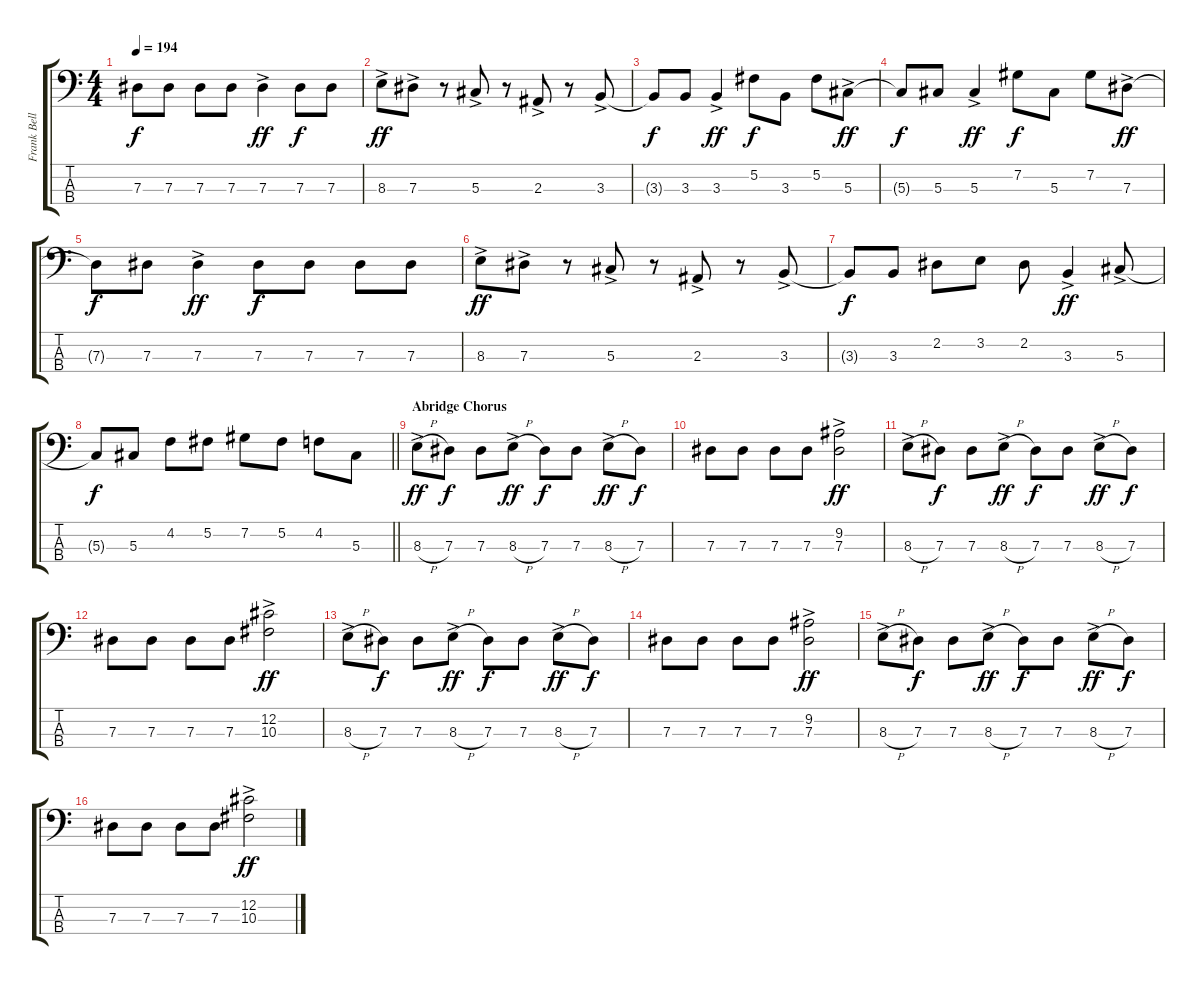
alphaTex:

\track ("Frank Bello" "Frank Bell") {instrument electricbassfinger}
\staff {score tabs}
\tuning (Gb2 Db2 Ab1 Eb1) {hide}
\ts (4 4)
\tempo 194
\clef f4
\ks c
7.3{t}.8{dy f} 7.3.8 7.3.8 7.3.8 7.3{ac}.4{dy ff} 7.3.8{dy f} 7.3.8 |
8.3{ac}.8{dy ff} 7.3{ac}.8 r.8 5.3{ac}.8 r.8 2.3{ac}.8 r.8 3.3{ac}.8 |
3.3{t}.8{dy f} 3.3.8 3.3{ac}.4{dy ff} 5.2.8{dy f} 3.3.8 5.2.8 5.3{ac}.8{dy ff} |
5.3{t}.8{dy f} 5.3.8 5.3{ac}.4{dy ff} 7.2.8{dy f} 5.3.8 7.2.8 7.3{ac}.8{dy ff} |
7.3{t}.8{dy f} 7.3.8 7.3{ac}.4{dy ff} 7.3.8{dy f} 7.3.8 7.3.8 7.3.8 |
8.3{ac}.8{dy ff} 7.3{ac}.8 r.8 5.3{ac}.8 r.8 2.3{ac}.8 r.8 3.3{ac}.8 |
3.3{t}.8{dy f} 3.3.8 2.2.8 3.2.8 2.2.8 3.3{ac}.4{dy ff} 5.3{ac}.8 |
\barLineRight lightlight
5.3{t}.8{dy f} 5.3.8 4.2.8 5.2.8 7.2.8 5.2.8 4.2.8 5.3.8 |
\section ("" "Abridge Chorus")
8.3{h ac}.8{dy ff} 7.3.8{dy f} 7.3.8 8.3{h ac}.8{dy ff} 7.3.8{dy f} 7.3.8 8.3{h ac}.8{dy ff} 7.3.8{dy f} |
7.3.8 7.3.8 7.3.8 7.3.8 (9.2 7.3{ac}).2{dy ff} |
8.3{h ac}.8 7.3.8{dy f} 7.3.8 8.3{h ac}.8{dy ff} 7.3.8{dy f} 7.3.8 8.3{h ac}.8{dy ff} 7.3.8{dy f} |
7.3.8 7.3.8 7.3.8 7.3.8 (12.2 10.3{ac}).2{dy ff} |
8.3{h ac}.8 7.3.8{dy f} 7.3.8 8.3{h ac}.8{dy ff} 7.3.8{dy f} 7.3.8 8.3{h ac}.8{dy ff} 7.3.8{dy f} |
7.3.8 7.3.8 7.3.8 7.3.8 (9.2 7.3{ac}).2{dy ff} |
8.3{h ac}.8 7.3.8{dy f} 7.3.8 8.3{h ac}.8{dy ff} 7.3.8{dy f} 7.3.8 8.3{h ac}.8{dy ff} 7.3.8{dy f} |
7.3.8 7.3.8 7.3.8 7.3.8 (12.2 10.3{ac}).2{dy ff}
